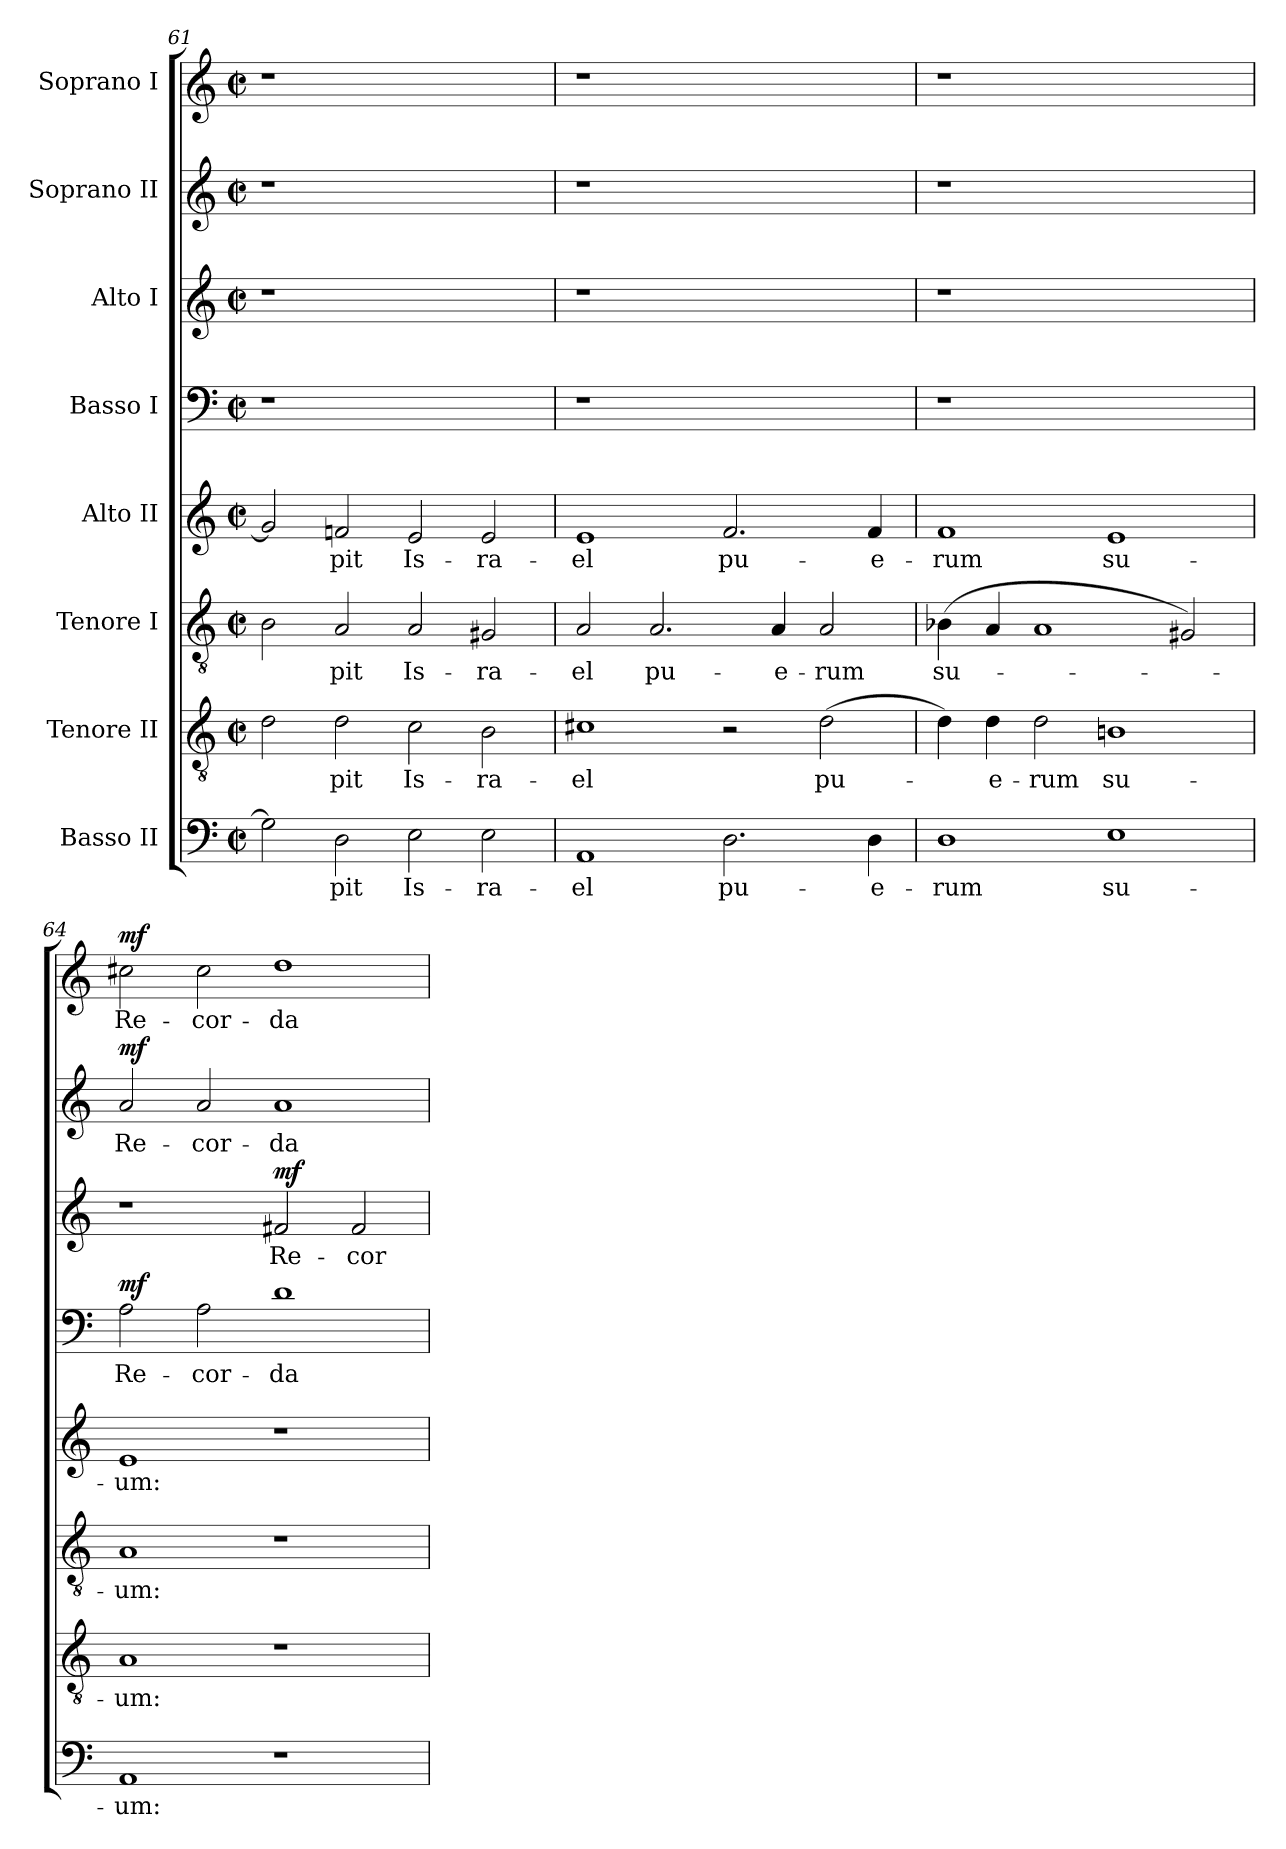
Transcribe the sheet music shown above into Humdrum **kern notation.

**kern	**text	**kern	**text	**kern	**text	**kern	**text	**kern	**text	**dynam	**kern	**text	**dynam	**kern	**text	**dynam	**kern	**text	**dynam
*part8	*part8	*part7	*part7	*part6	*part6	*part5	*part5	*part4	*part4	*part4	*part3	*part3	*part3	*part2	*part2	*part2	*part1	*part1	*part1
*staff8	*staff8	*staff7	*staff7	*staff6	*staff6	*staff5	*staff5	*staff4	*staff4	*staff4	*staff3	*staff3	*staff3	*staff2	*staff2	*staff2	*staff1	*staff1	*staff1
*I"Basso II	*	*I"Tenore II	*	*I"Tenore I	*	*I"Alto II	*	*I"Basso I	*	*	*I"Alto I	*	*	*I"Soprano II	*	*	*I"Soprano I	*	*
*clefF4	*	*clefGv2	*	*clefGv2	*	*clefG2	*	*clefF4	*	*	*clefG2	*	*	*clefG2	*	*	*clefG2	*	*
*k[]	*	*k[]	*	*k[]	*	*k[]	*	*k[]	*	*	*k[]	*	*	*k[]	*	*	*k[]	*	*
*C:	*	*C:	*	*C:	*	*C:	*	*C:	*	*	*C:	*	*	*C:	*	*	*C:	*	*
*M2/2	*	*M2/2	*	*M2/2	*	*M2/2	*	*M2/2	*	*	*M2/2	*	*	*M2/2	*	*	*M2/2	*	*
*met(c|)	*	*met(c|)	*	*met(c|)	*	*met(c|)	*	*met(c|)	*	*	*met(c|)	*	*	*met(c|)	*	*	*met(c|)	*	*
=61	=61	=61	=61	=61	=61	=61	=61	=61	=61	=61	=61	=61	=61	=61	=61	=61	=61	=61	=61
2G\]	.	2d\	.	2B\	.	2g/]	.	1r	.	.	1r	.	.	1r	.	.	1r	.	.
2D\	-pit	2d\	-pit	2A/	-pit	2fn/	-pit	.	.	.	.	.	.	.	.	.	.	.	.
2E\	Is-	2c\	Is-	2A/	Is-	2e/	Is-	1ryy	.	.	1ryy	.	.	1ryy	.	.	1ryy	.	.
2E\	-ra-	2B\	-ra-	2G#X/	-ra-	2e/	-ra-	.	.	.	.	.	.	.	.	.	.	.	.
!!LO:PB:g=z
=62	=62	=62	=62	=62	=62	=62	=62	=62	=62	=62	=62	=62	=62	=62	=62	=62	=62	=62	=62
1AA	-el	1c#X	-el	2A/	-el	1e	-el	1r	.	.	1r	.	.	1r	.	.	1r	.	.
.	.	.	.	2.A/	pu-	.	.	.	.	.	.	.	.	.	.	.	.	.	.
2.D\	pu-	2r	.	.	.	2.f/	pu-	1ryy	.	.	1ryy	.	.	1ryy	.	.	1ryy	.	.
.	.	.	.	4A/	-e-	.	.	.	.	.	.	.	.	.	.	.	.	.	.
.	.	(2d\	pu-	2A/	-rum	.	.	.	.	.	.	.	.	.	.	.	.	.	.
4D\	-e-	.	.	.	.	4f/	-e-	.	.	.	.	.	.	.	.	.	.	.	.
=63	=63	=63	=63	=63	=63	=63	=63	=63	=63	=63	=63	=63	=63	=63	=63	=63	=63	=63	=63
1D	-rum	4d\)	.	(<4B-X\	su-	1f	-rum	1r	.	.	1r	.	.	1r	.	.	1r	.	.
.	.	4d\	-e-	4A/	.	.	.	.	.	.	.	.	.	.	.	.	.	.	.
.	.	2d\	-rum	1A	.	.	.	.	.	.	.	.	.	.	.	.	.	.	.
1E	su-	1Bn	su-	.	.	1e	su-	1ryy	.	.	1ryy	.	.	1ryy	.	.	1ryy	.	.
.	.	.	.	2G#X/)	.	.	.	.	.	.	.	.	.	.	.	.	.	.	.
=64	=64	=64	=64	=64	=64	=64	=64	=64	=64	=64	=64	=64	=64	=64	=64	=64	=64	=64	=64
!	!	!	!	!	!	!	!	!	!	!LO:DY:a	!	!	!	!	!	!LO:DY:a	!	!	!LO:DY:a
1AA	-um:	1A	-um:	1A	-um:	1e	-um:	2A\	Re-	mf	1r	.	.	2a/	Re-	mf	2cc#X\	Re-	mf
.	.	.	.	.	.	.	.	2A\	-cor-	.	.	.	.	2a/	-cor-	.	2cc#\	-cor-	.
!	!	!	!	!	!	!	!	!	!	!	!	!	!LO:DY:a	!	!	!	!	!	!
1r	.	1r	.	1r	.	1r	.	1d	-da-	.	2f#X/	Re-	mf	1a	-da-	.	1dd	-da-	.
.	.	.	.	.	.	.	.	.	.	.	2f#/	-cor-	.	.	.	.	.	.	.
=	=	=	=	=	=	=	=	=	=	=	=	=	=	=	=	=	=	=	=
*-	*-	*-	*-	*-	*-	*-	*-	*-	*-	*-	*-	*-	*-	*-	*-	*-	*-	*-	*-
